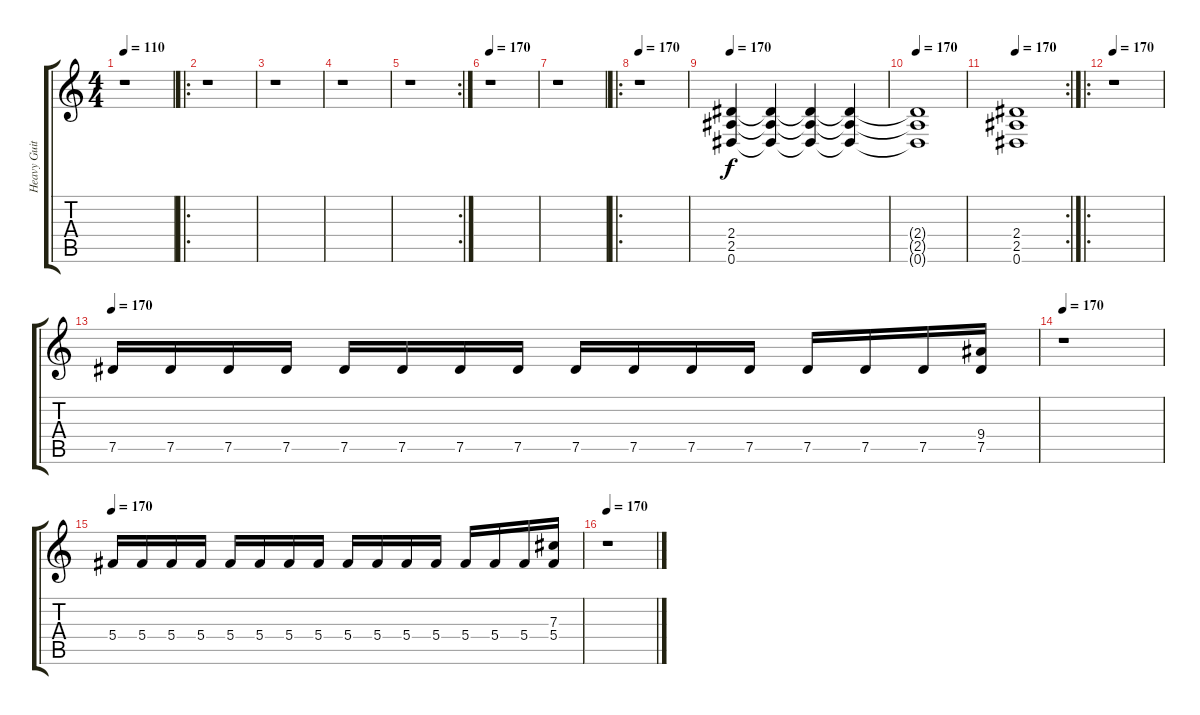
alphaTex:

\track ("Heavy Guitar 2" "Heavy Guit") {instrument overdrivenguitar}
\staff {score tabs}
\tuning (Eb4 Bb3 Gb3 Db3 Ab2 Eb2) {hide}
\ts (4 4)
\tempo 110
\clef g2
\ks c
r.1{dy f instrument overdrivenguitar} |
\ro
r.1 |
r.1 |
r.1 |
\rc 2
r.1 |
\tempo 170
r.1 |
r.1 |
\ro
\tempo 170
r.1 |
\tempo 170
(2.4 2.5 0.6).4 (2.4{t} 2.5{t} 0.6{t}).4 (2.4{t} 2.5{t} 0.6{t}).4 (2.4{t} 2.5{t} 0.6{t}).4 |
\tempo 170
(2.4{t} 2.5{t} 0.6{t}).1 |
\rc 2
\tempo 170
(2.4 2.5 0.6).1 |
\ro
\tempo 170
r.1 |
\tempo 170
7.5.16 7.5.16 7.5.16 7.5.16 7.5.16 7.5.16 7.5.16 7.5.16 7.5.16 7.5.16 7.5.16 7.5.16 7.5.16 7.5.16 7.5.16 (9.4 7.5).16 |
\tempo 170
r.1 |
\tempo 170
5.4.16 5.4.16 5.4.16 5.4.16 5.4.16 5.4.16 5.4.16 5.4.16 5.4.16 5.4.16 5.4.16 5.4.16 5.4.16 5.4.16 5.4.16 (7.3 5.4).16 |
\tempo 170
r.1
